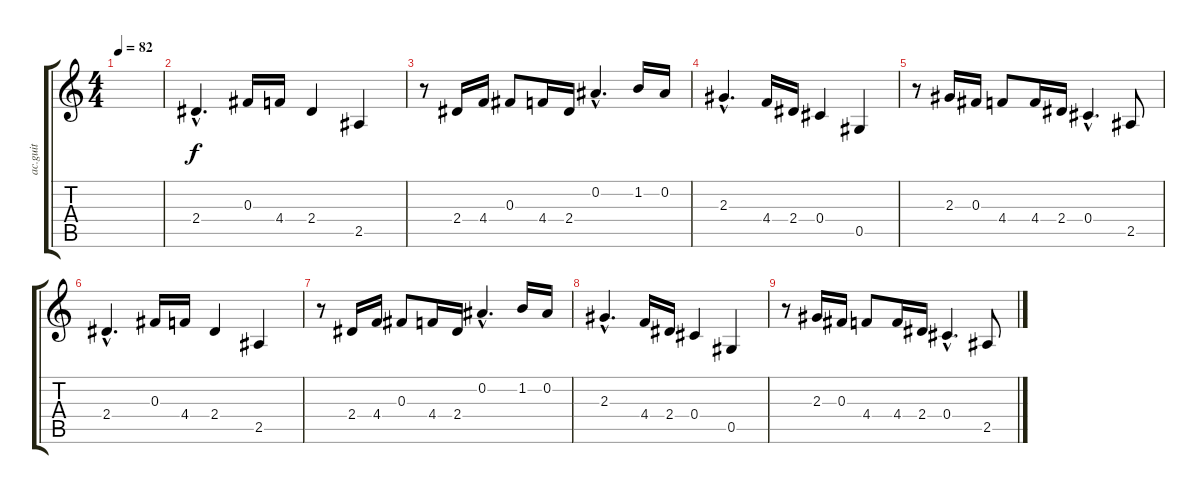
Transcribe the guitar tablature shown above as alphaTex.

\track ("ac.guit" "ac.guit") {instrument acousticguitarsteel}
\staff {score tabs}
\tuning (Eb4 Bb3 Gb3 Db3 Ab2 Eb2) {hide}
\ts (4 4)
\tempo 82
\clef g2
\ks c
|
2.4{hac}.4{d} 0.3.16 4.4.16 2.4.4 2.5.4 |
r.8 2.4.16 4.4.16 0.3.8 4.4.16 2.4.16 0.2{hac}.4{d} 1.2.16 0.2.16 |
2.3{hac}.4{d} 4.4.16 2.4.16 0.4.4 0.5.4 |
r.8 2.3.16 0.3.16 4.4.8 4.4.16 2.4.16 0.4{hac}.4{d} 2.5.8 |
2.4{hac}.4{d} 0.3.16 4.4.16 2.4.4 2.5.4 |
r.8 2.4.16 4.4.16 0.3.8 4.4.16 2.4.16 0.2{hac}.4{d} 1.2.16 0.2.16 |
2.3{hac}.4{d} 4.4.16 2.4.16 0.4.4 0.5.4 |
r.8 2.3.16 0.3.16 4.4.8 4.4.16 2.4.16 0.4{hac}.4{d} 2.5.8
